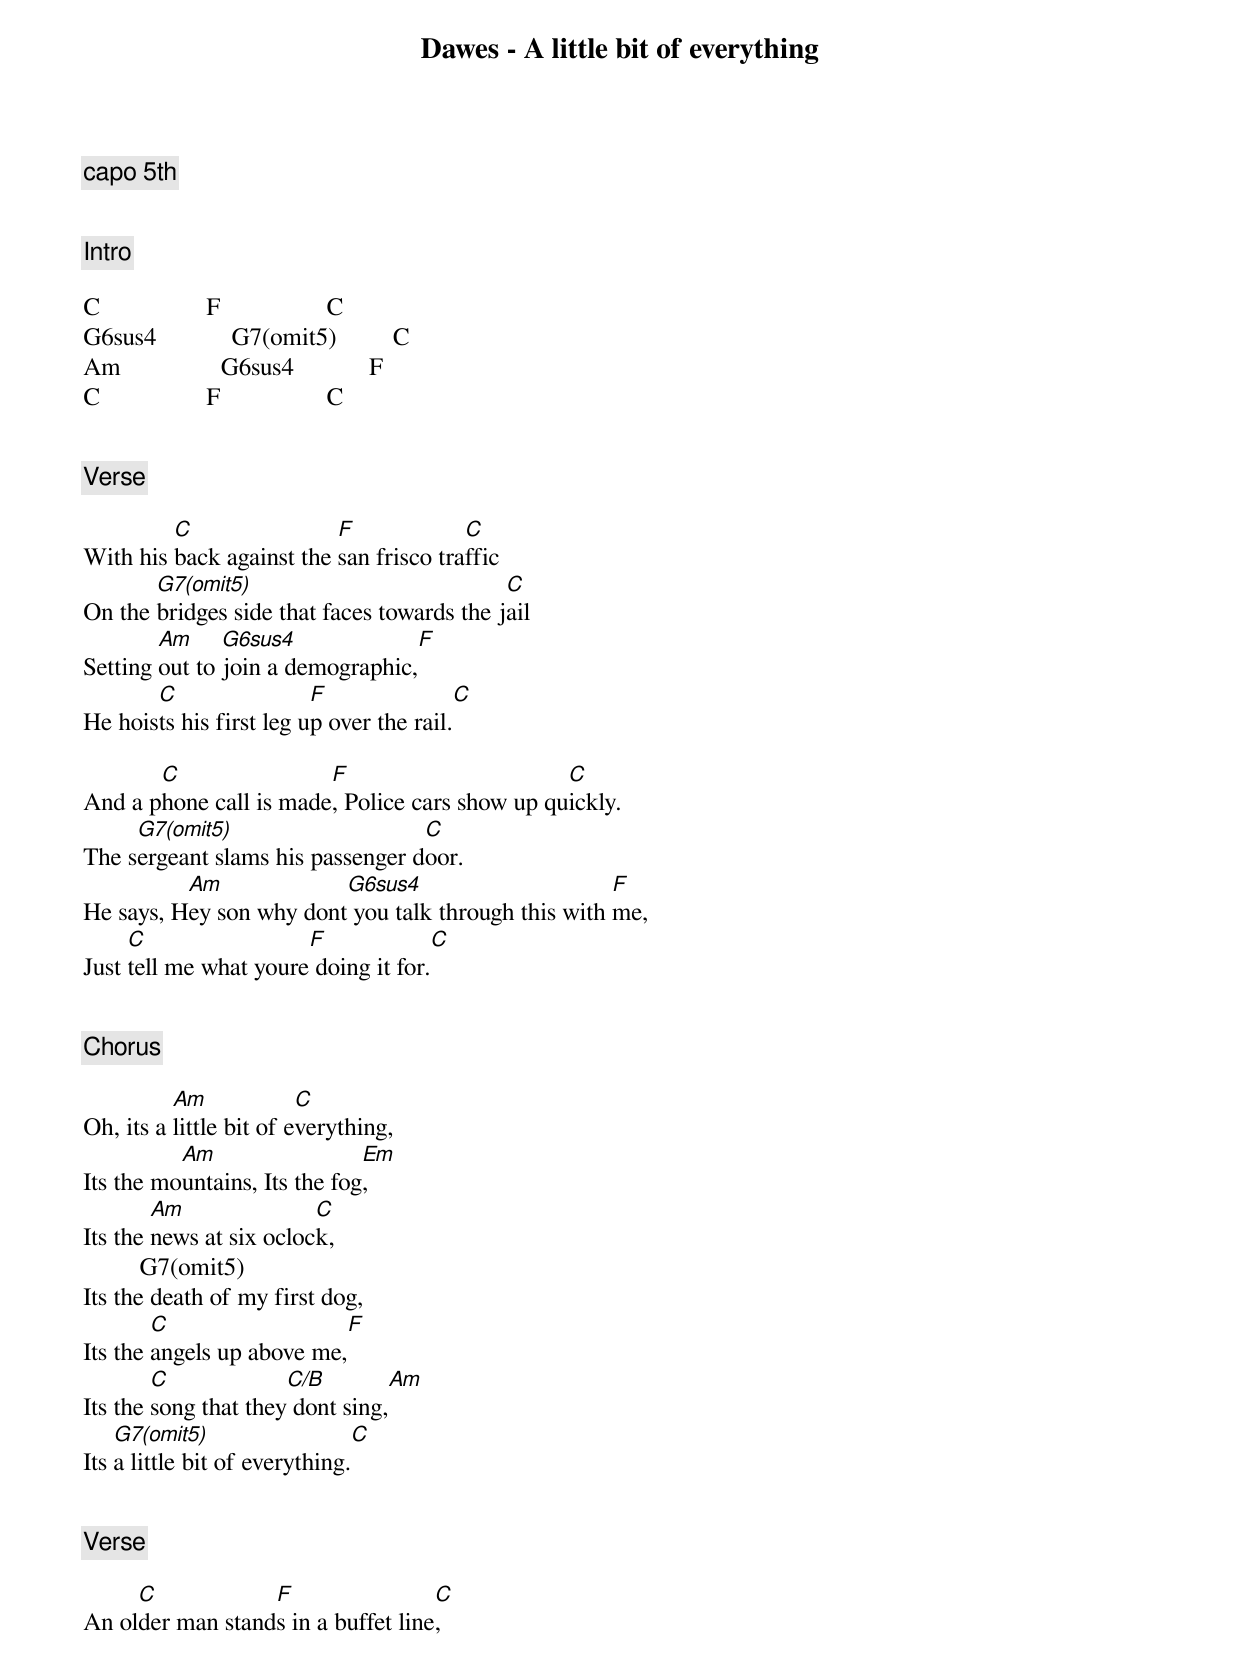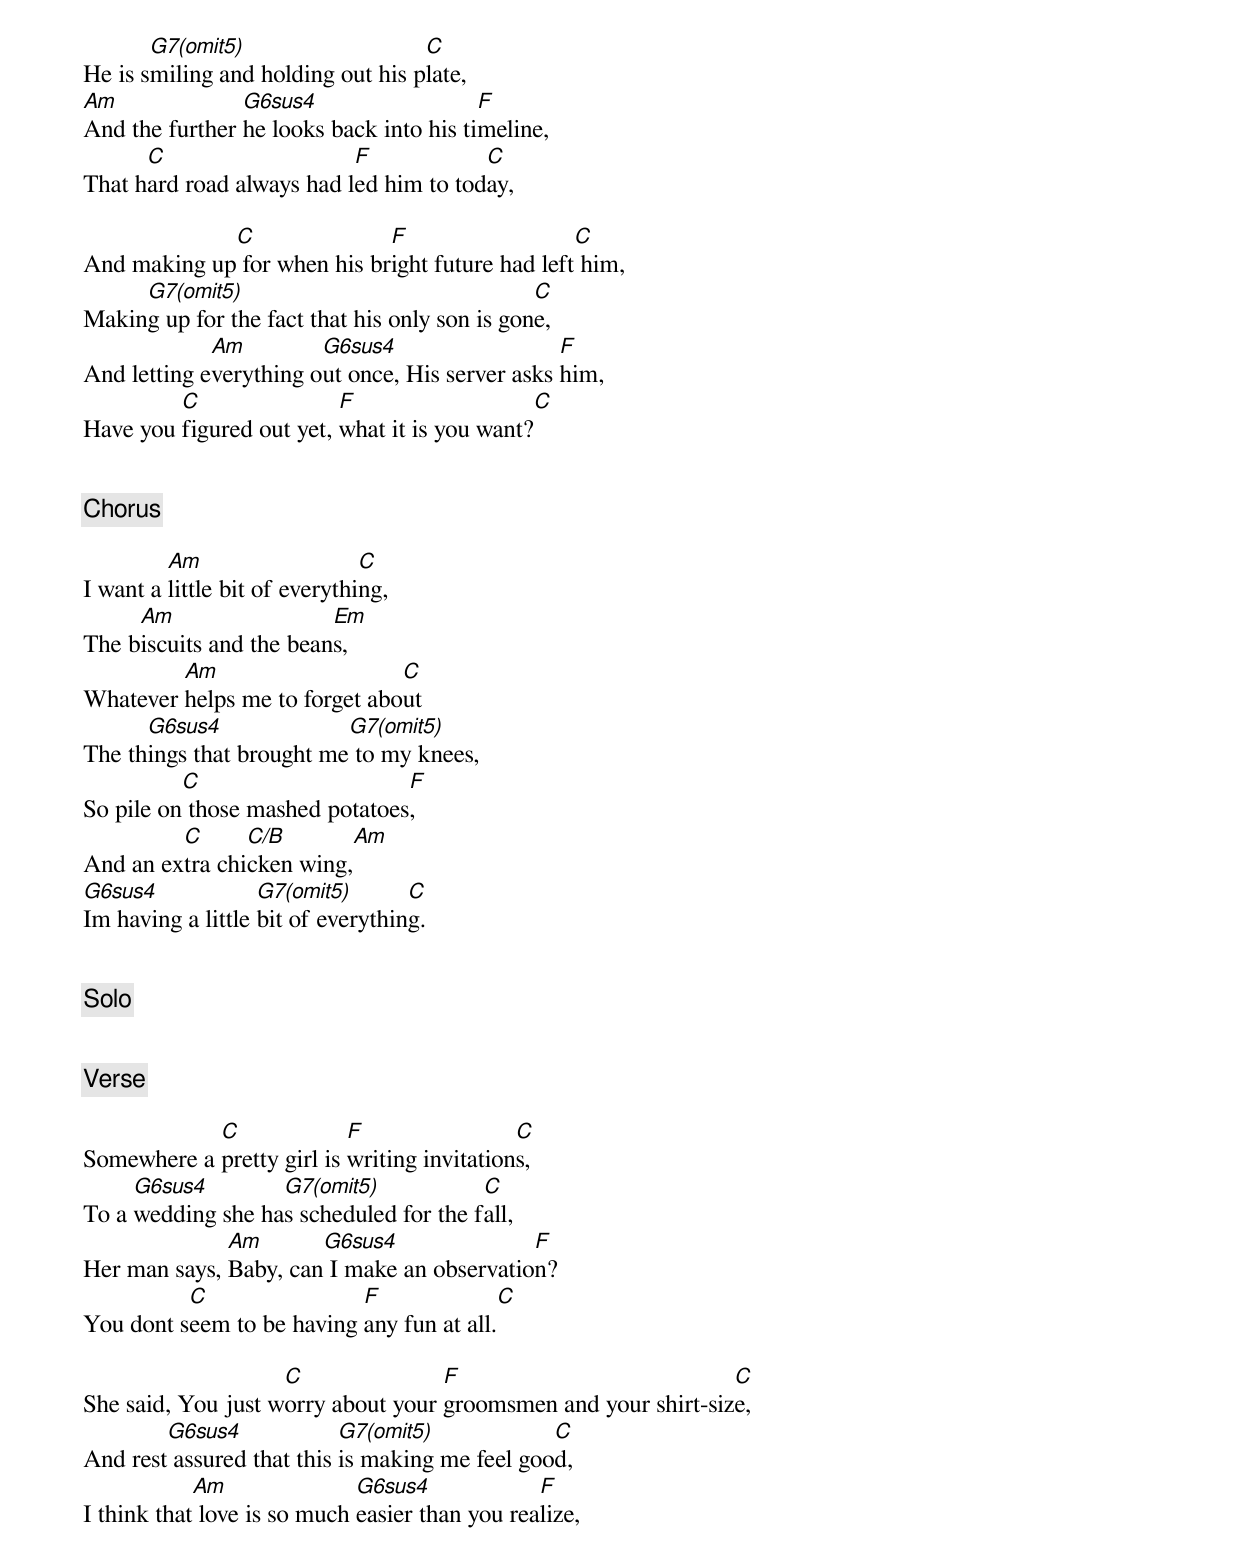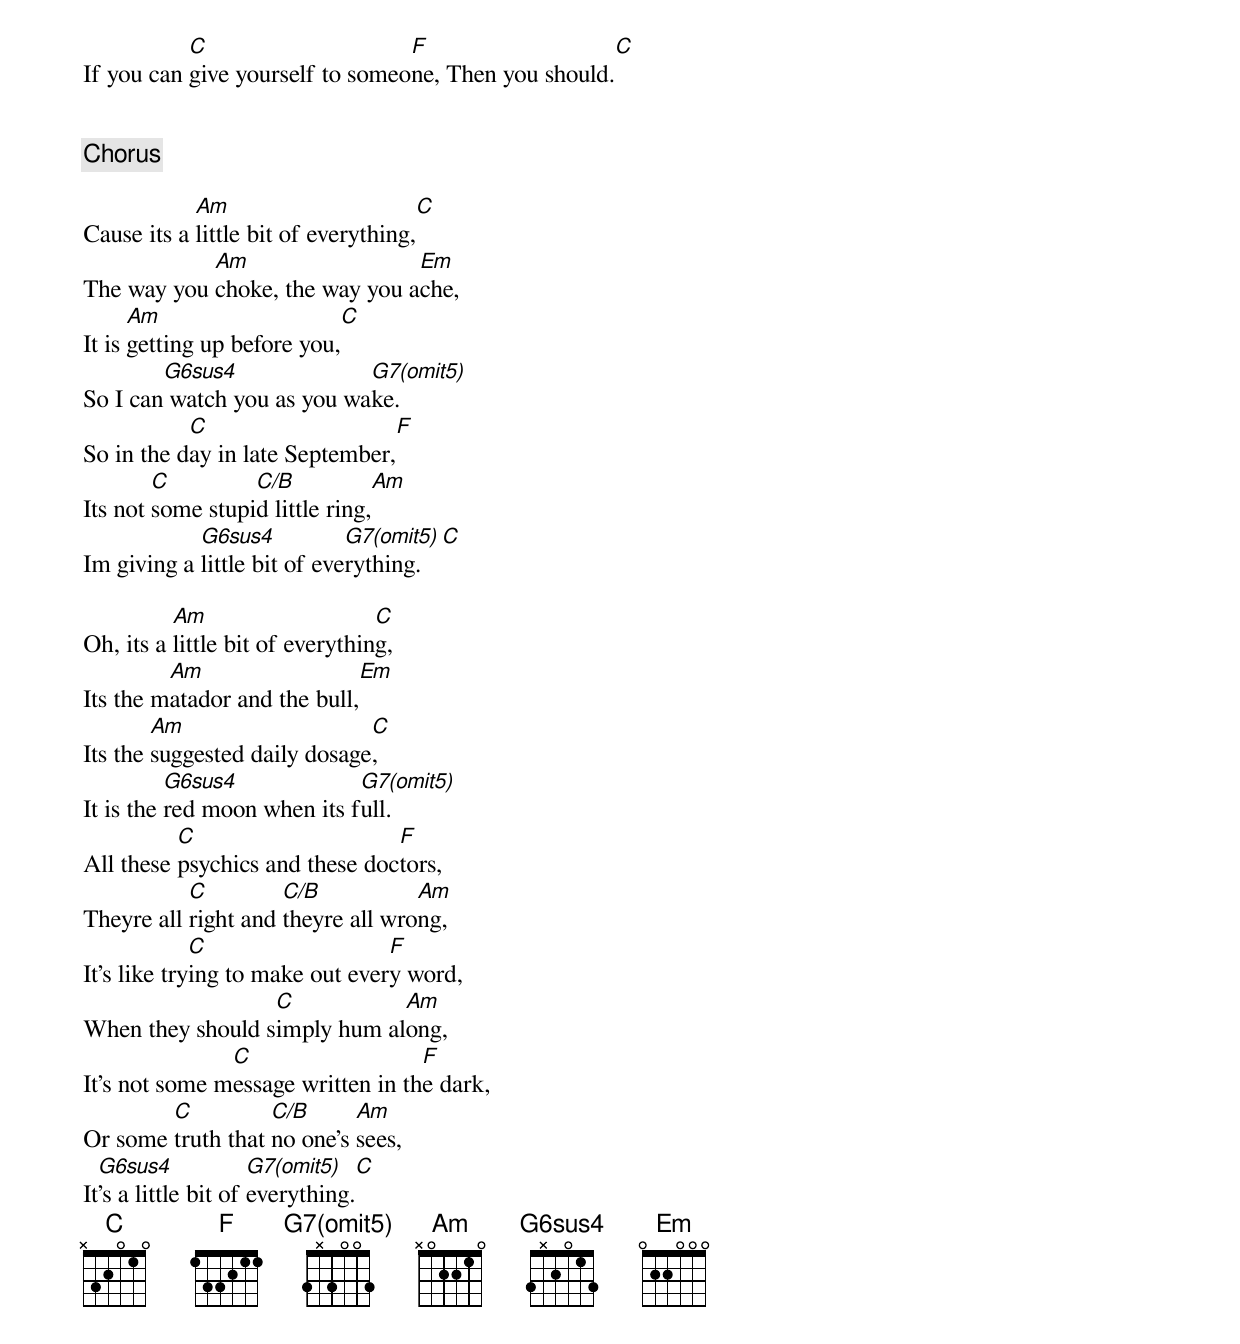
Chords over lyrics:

Dawes - A little bit of everything

capo 5th
G6sus4    3x2013
G7(omit5) 3x3003


[Intro]

C                 F                 C
G6sus4            G7(omit5)         C
Am                G6sus4            F
C                 F                 C


[Verse]

         C                F             C
With his back against the san frisco traffic
       G7(omit5)                            C
On the bridges side that faces towards the jail
        Am     G6sus4               F
Setting out to join a demographic,
       C                 F                  C
He hoists his first leg up over the rail.

       C                F                       C
And a phone call is made, Police cars show up quickly.
     G7(omit5)                    C
The sergeant slams his passenger door.
          Am             G6sus4                      F
He says, Hey son why dont you talk through this with me,
     C                 F              C
Just tell me what youre doing it for.


[Chorus]

          Am             C
Oh, its a little bit of everything,
          Am                  Em
Its the mountains, Its the fog,
        Am               C
Its the news at six oclock,
         G7(omit5)
Its the death of my first dog,
        C                   F
Its the angels up above me,
        C             C/B           Am
Its the song that they dont sing,
    G7(omit5)                        C
Its a little bit of everything.


[Verse]

     C            F                 C
An older man stands in a buffet line,
       G7(omit5)                   C
He is smiling and holding out his plate,
Am              G6sus4                   F
And the further he looks back into his timeline,
      C                    F            C
That hard road always had led him to today,

             C               F                   C
And making up for when his bright future had left him,
     G7(omit5)                                 C
Making up for the fact that his only son is gone,
             Am         G6sus4                   F
And letting everything out once, His server asks him,
         C                F                       C
Have you figured out yet, what it is you want?


[Chorus]

         Am                    C
I want a little bit of everything,
     Am                  Em
The biscuits and the beans,
         Am                    C
Whatever helps me to forget about
      G6sus4              G7(omit5)
The things that brought me to my knees,
          C                     F
So pile on those mashed potatoes,
         C      C/B        Am
And an extra chicken wing,
G6sus4             G7(omit5)       C
Im having a little bit of everything.


[Solo]


[Verse]

            C              F                 C
Somewhere a pretty girl is writing invitations,
     G6sus4        G7(omit5)            C
To a wedding she has scheduled for the fall,
              Am       G6sus4               F
Her man says, Baby, can I make an observation?
          C                F                C
You dont seem to be having any fun at all.

                    C               F                           C
She said, You just worry about your groomsmen and your shirt-size,
        G6sus4             G7(omit5)            C
And rest assured that this is making me feel good,
            Am               G6sus4             F
I think that love is so much easier than you realize,
           C                     F                    C
If you can give yourself to someone, Then you should.


[Chorus]

            Am                       C
Cause its a little bit of everything,
            Am                  Em
The way you choke, the way you ache,
      Am                    C
It is getting up before you,
        G6sus4              G7(omit5)
So I can watch you as you wake.
           C                     F
So in the day in late September,
        C         C/B           Am
Its not some stupid little ring,
            G6sus4           G7(omit5)   C
Im giving a little bit of everything.

          Am                     C
Oh, its a little bit of everything,
         Am                  Em
Its the matador and the bull,
        Am                    C
Its the suggested daily dosage,
          G6sus4             G7(omit5)
It is the red moon when its full.
          C                     F
All these psychics and these doctors,
           C         C/B           Am
Theyre all right and theyre all wrong,
             C                   F
It's like trying to make out every word,
                  C           Am
When they should simply hum along,
               C                   F
It's not some message written in the dark,
        C          C/B      Am
Or some truth that no one's sees,
  G6sus4             G7(omit5)   C
It's a little bit of everything.
